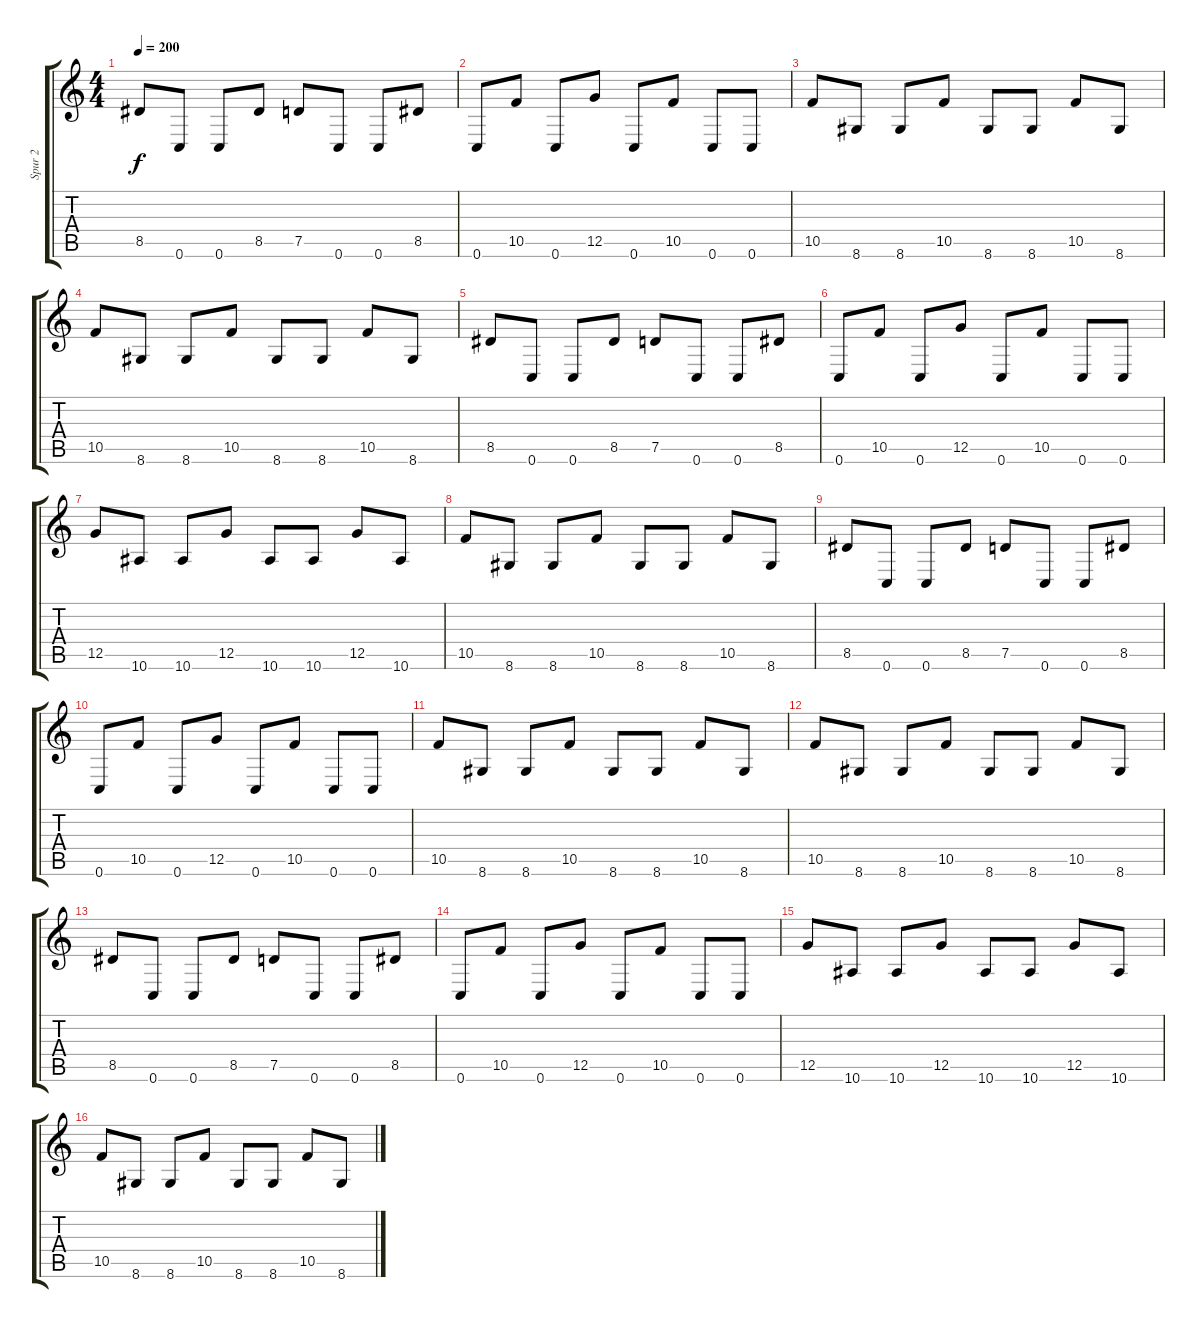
\track ("Spur 2" "Spur 2") {instrument overdrivenguitar}
\staff {score tabs}
\tuning (D4 A3 F3 C3 G2 C2) {hide}
\ts (4 4)
\tempo 200
\clef g2
\ks c
8.5.8{dy f} 0.6.8 0.6.8 8.5.8 7.5.8 0.6.8 0.6.8 8.5.8 |
0.6.8 10.5.8 0.6.8 12.5.8 0.6.8 10.5.8 0.6.8 0.6.8 |
10.5.8 8.6.8 8.6.8 10.5.8 8.6.8 8.6.8 10.5.8 8.6.8 |
10.5.8 8.6.8 8.6.8 10.5.8 8.6.8 8.6.8 10.5.8 8.6.8 |
8.5.8 0.6.8 0.6.8 8.5.8 7.5.8 0.6.8 0.6.8 8.5.8 |
0.6.8 10.5.8 0.6.8 12.5.8 0.6.8 10.5.8 0.6.8 0.6.8 |
12.5.8 10.6.8 10.6.8 12.5.8 10.6.8 10.6.8 12.5.8 10.6.8 |
10.5.8 8.6.8 8.6.8 10.5.8 8.6.8 8.6.8 10.5.8 8.6.8 |
8.5.8 0.6.8 0.6.8 8.5.8 7.5.8 0.6.8 0.6.8 8.5.8 |
0.6.8 10.5.8 0.6.8 12.5.8 0.6.8 10.5.8 0.6.8 0.6.8 |
10.5.8 8.6.8 8.6.8 10.5.8 8.6.8 8.6.8 10.5.8 8.6.8 |
10.5.8 8.6.8 8.6.8 10.5.8 8.6.8 8.6.8 10.5.8 8.6.8 |
8.5.8 0.6.8 0.6.8 8.5.8 7.5.8 0.6.8 0.6.8 8.5.8 |
0.6.8 10.5.8 0.6.8 12.5.8 0.6.8 10.5.8 0.6.8 0.6.8 |
12.5.8 10.6.8 10.6.8 12.5.8 10.6.8 10.6.8 12.5.8 10.6.8 |
10.5.8 8.6.8 8.6.8 10.5.8 8.6.8 8.6.8 10.5.8 8.6.8
